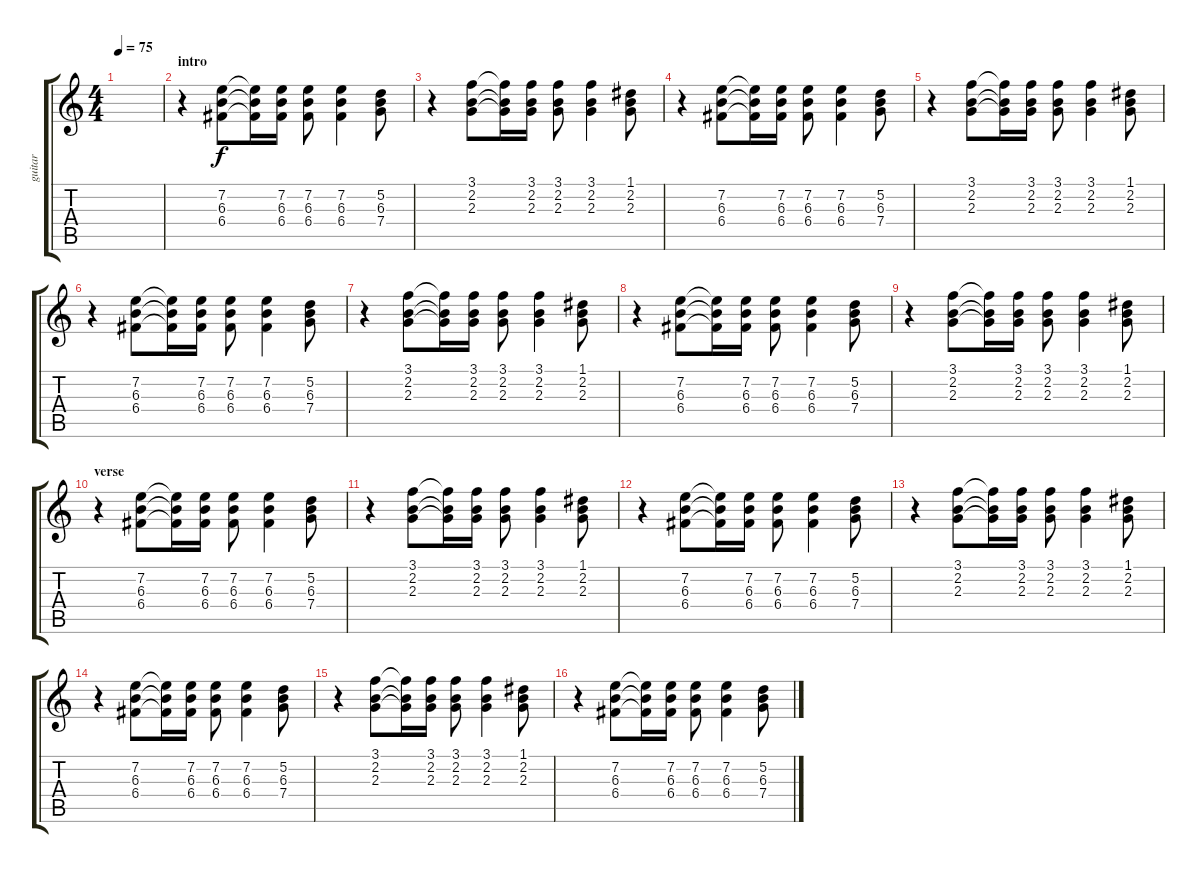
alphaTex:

\track ("guitar" "guitar") {instrument electricguitarjazz}
\staff {score tabs}
\tuning (D4 A3 F3 C3 G2 D2) {hide}
\ts (4 4)
\tempo 75
\clef g2
\ks c
|
\section ("" "intro")
r.4 (7.2 6.3 6.4).8 (7.2{t} 6.3{t} 6.4{t}).16 (7.2 6.3 6.4).16 (7.2 6.3 6.4).8 (7.2 6.3 6.4).4 (5.2 6.3 7.4).8 |
r.4 (3.1 2.2 2.3).8 (3.1{t} 2.2{t} 2.3{t}).16 (3.1 2.2 2.3).16 (3.1 2.2 2.3).8 (3.1 2.2 2.3).4 (1.1 2.2 2.3).8 |
r.4 (7.2 6.3 6.4).8 (7.2{t} 6.3{t} 6.4{t}).16 (7.2 6.3 6.4).16 (7.2 6.3 6.4).8 (7.2 6.3 6.4).4 (5.2 6.3 7.4).8 |
r.4 (3.1 2.2 2.3).8 (3.1{t} 2.2{t} 2.3{t}).16 (3.1 2.2 2.3).16 (3.1 2.2 2.3).8 (3.1 2.2 2.3).4 (1.1 2.2 2.3).8 |
r.4 (7.2 6.3 6.4).8 (7.2{t} 6.3{t} 6.4{t}).16 (7.2 6.3 6.4).16 (7.2 6.3 6.4).8 (7.2 6.3 6.4).4 (5.2 6.3 7.4).8 |
r.4 (3.1 2.2 2.3).8 (3.1{t} 2.2{t} 2.3{t}).16 (3.1 2.2 2.3).16 (3.1 2.2 2.3).8 (3.1 2.2 2.3).4 (1.1 2.2 2.3).8 |
r.4 (7.2 6.3 6.4).8 (7.2{t} 6.3{t} 6.4{t}).16 (7.2 6.3 6.4).16 (7.2 6.3 6.4).8 (7.2 6.3 6.4).4 (5.2 6.3 7.4).8 |
r.4 (3.1 2.2 2.3).8 (3.1{t} 2.2{t} 2.3{t}).16 (3.1 2.2 2.3).16 (3.1 2.2 2.3).8 (3.1 2.2 2.3).4 (1.1 2.2 2.3).8 |
\section ("" "verse")
r.4 (7.2 6.3 6.4).8 (7.2{t} 6.3{t} 6.4{t}).16 (7.2 6.3 6.4).16 (7.2 6.3 6.4).8 (7.2 6.3 6.4).4 (5.2 6.3 7.4).8 |
r.4 (3.1 2.2 2.3).8 (3.1{t} 2.2{t} 2.3{t}).16 (3.1 2.2 2.3).16 (3.1 2.2 2.3).8 (3.1 2.2 2.3).4 (1.1 2.2 2.3).8 |
r.4 (7.2 6.3 6.4).8 (7.2{t} 6.3{t} 6.4{t}).16 (7.2 6.3 6.4).16 (7.2 6.3 6.4).8 (7.2 6.3 6.4).4 (5.2 6.3 7.4).8 |
r.4 (3.1 2.2 2.3).8 (3.1{t} 2.2{t} 2.3{t}).16 (3.1 2.2 2.3).16 (3.1 2.2 2.3).8 (3.1 2.2 2.3).4 (1.1 2.2 2.3).8 |
\section ("" "")
r.4 (7.2 6.3 6.4).8 (7.2{t} 6.3{t} 6.4{t}).16 (7.2 6.3 6.4).16 (7.2 6.3 6.4).8 (7.2 6.3 6.4).4 (5.2 6.3 7.4).8 |
r.4 (3.1 2.2 2.3).8 (3.1{t} 2.2{t} 2.3{t}).16 (3.1 2.2 2.3).16 (3.1 2.2 2.3).8 (3.1 2.2 2.3).4 (1.1 2.2 2.3).8 |
r.4 (7.2 6.3 6.4).8 (7.2{t} 6.3{t} 6.4{t}).16 (7.2 6.3 6.4).16 (7.2 6.3 6.4).8 (7.2 6.3 6.4).4 (5.2 6.3 7.4).8
